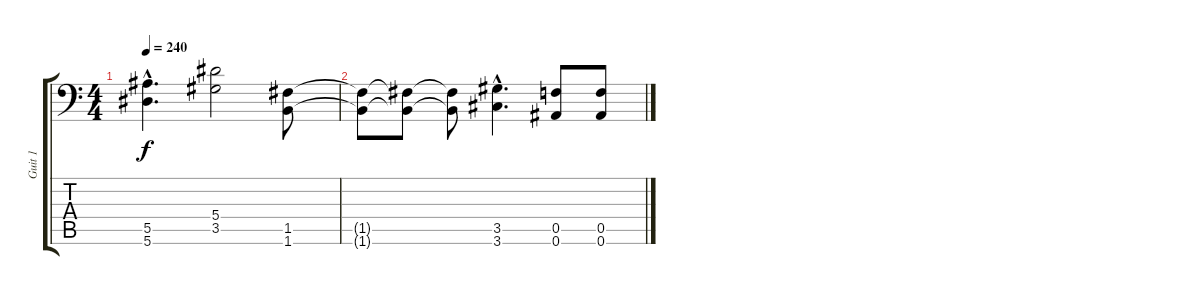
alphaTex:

\track ("Guit 1" "Guit 1") {instrument distortionguitar}
\staff {score tabs}
\tuning (C4 G3 Eb3 Bb2 F2 Bb1) {hide}
\ts (4 4)
\tempo 240
\clef f4
\ks c
(5.5{hac t} 5.6{hac t}).4{d dy f} (5.4 3.5).2 (1.5 1.6).8 |
(1.5{t} 1.6{t}).8 (1.5{t} 1.6{t}).8 (1.5{t} 1.6{t}).8 (3.5{hac} 3.6{hac}).4{d} (0.5 0.6).8 (0.5 0.6).8
